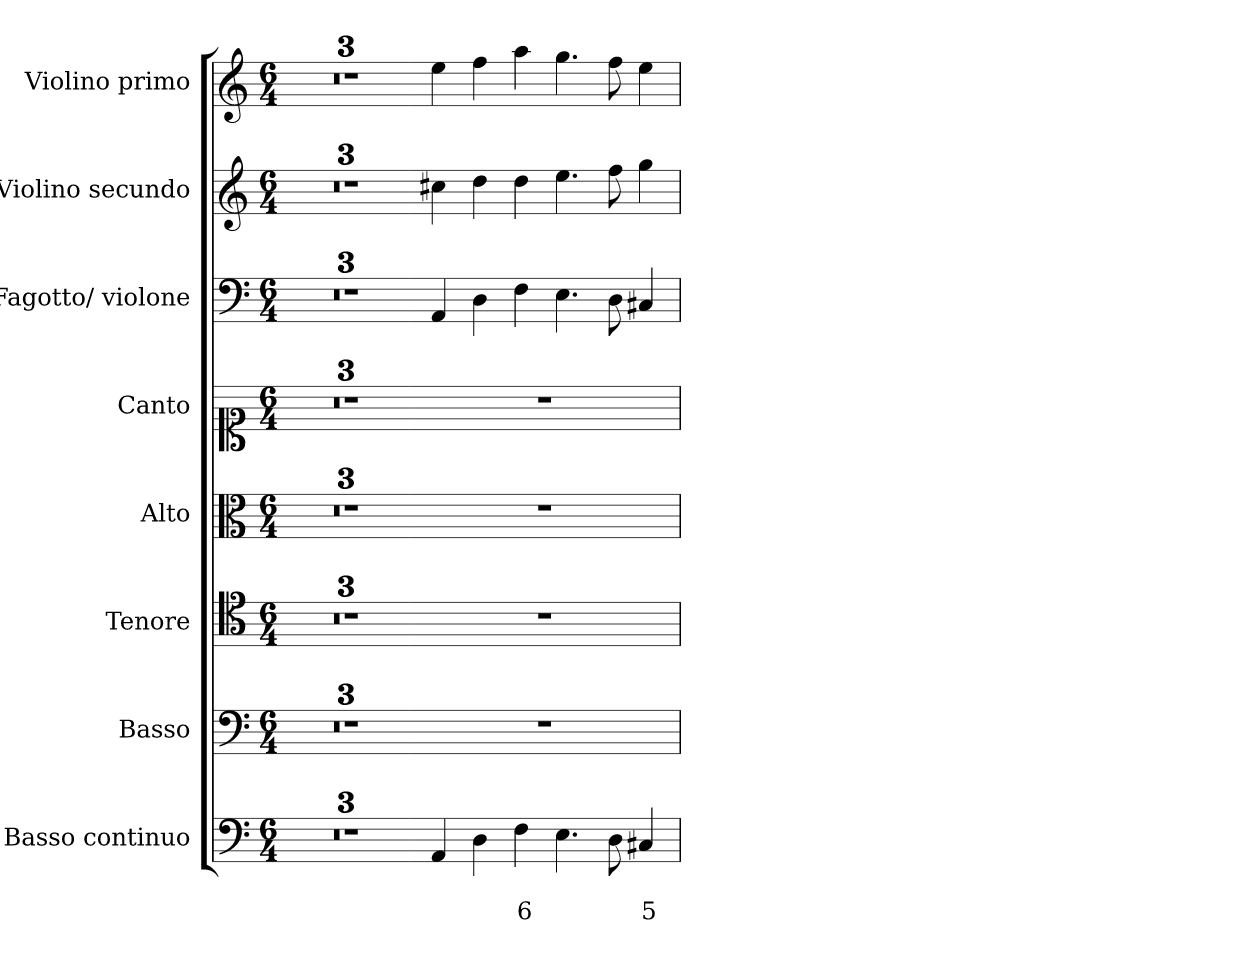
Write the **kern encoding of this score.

**kern	**text	**text	**kern	**kern	**kern	**kern	**kern	**kern	**kern
*part8	*part8	*part8	*part7	*part6	*part5	*part4	*part3	*part2	*part1
*staff8	*staff8	*staff8	*staff7	*staff6	*staff5	*staff4	*staff3	*staff2	*staff1
*I"Basso continuo	*	*	*I"Basso	*I"Tenore	*I"Alto	*I"Canto	*I"Fagotto/ violone	*I"Violino secundo	*I"Violino primo
*I'BC	*	*	*I'B	*I'T	*I'A	*I'C	*	*I'V2	*I'V1
*clefF4	*	*	*clefF4	*clefC4	*clefC3	*clefC1	*clefF4	*clefG2	*clefG2
*k[]	*	*	*k[]	*k[]	*k[]	*k[]	*k[]	*k[]	*k[]
*C:	*	*	*C:	*C:	*C:	*C:	*C:	*C:	*C:
*M6/4	*	*	*M6/4	*M6/4	*M6/4	*M6/4	*M6/4	*M6/4	*M6/4
=1	=1	=1	=1	=1	=1	=1	=1	=1	=1
1.ryy	.	.	1.ryy	1.ryy	1.ryy	1.ryy	1.ryy	1.ryy	1.ryy
=2	=2	=2	=2	=2	=2	=2	=2	=2	=2
1.r	.	.	1.r	1.r	1.r	1.r	1.r	1.r	1.r
=3	=3	=3	=3	=3	=3	=3	=3	=3	=3
*	*	*	*	*clefGv2	*clefG2	*clefG2	*	*	*
1.ryy	.	.	1.ryy	1.ryy	1.ryy	1.ryy	1.ryy	1.ryy	1.ryy
=3X1-	=3X1-	=3X1-	=3X1-	=3X1-	=3X1-	=3X1-	=3X1-	=3X1-	=3X1-
4AA/	.	.	1.r	1.r	1.r	1.r	4AA/	4cc#X\	4ee\
4D\	.	.	.	.	.	.	4D\	4dd\	4ff\
!	!	!LO:LY:b	!	!	!	!	!	!	!
4F\	.	6	.	.	.	.	4F\	4dd\	4aa\
4.E\	.	.	.	.	.	.	4.E\	4.ee\	4.gg\
8D\	.	.	.	.	.	.	8D\	8ff\	8ff\
!	!	!LO:LY:b	!	!	!	!	!	!	!
4C#X/	.	5	.	.	.	.	4C#X/	4gg\	4ee\
=	=	=	=	=	=	=	=	=	=
*-	*-	*-	*-	*-	*-	*-	*-	*-	*-
